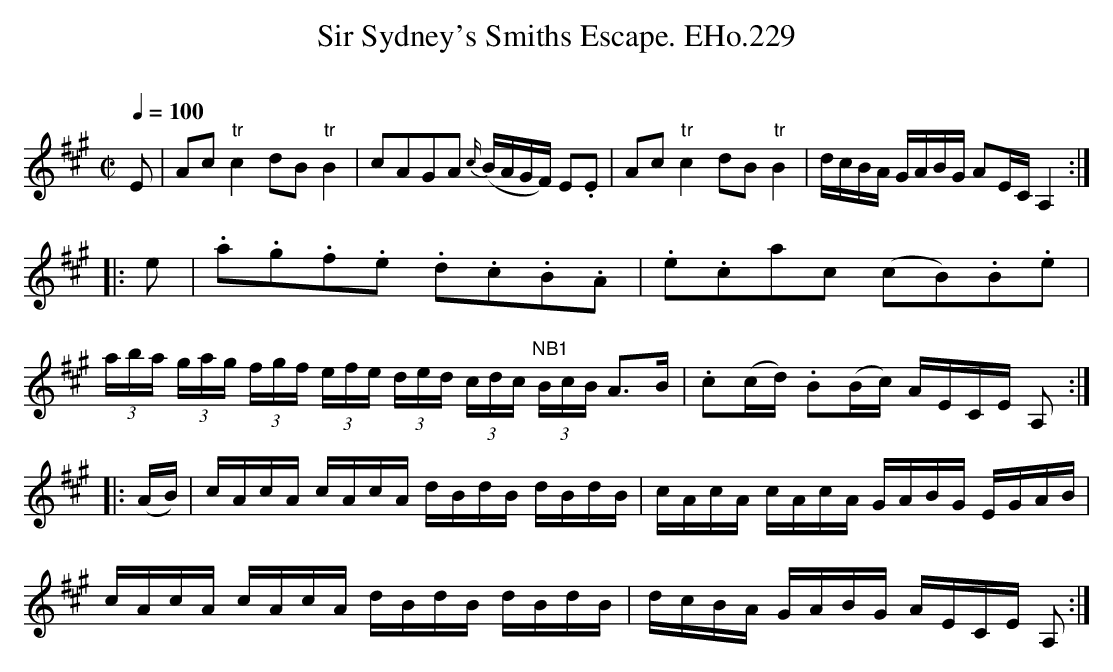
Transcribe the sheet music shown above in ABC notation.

X:1
T:Sir Sydney's Smiths Escape. EHo.229
M:C|
L:1/8
Q:1/4=100
O:
K:A
E | Ac "tr"c2 dB"tr"B2 | cAGA {c/}(B/A/G/F/) E.E | Ac "tr"c2 dB "tr"B2 |\
d/c/B/A/ G/A/B/G/ AE/C/ A,2 :|
|: e | .a.g.f.e .d.c.B.A | .e.cac (cB).B.e |
(3a/b/a/ (3g/a/g/ (3f/g/f/ (3e/f/e/ (3d/e/d/ (3c/d/c/ "NB1"(3B/c/B/ A>B | .c(c/d/) .B(B/c/) A/E/C/E/ A, :|
|: (A/B/) | c/A/c/A/ c/A/c/A/ d/B/d/B/ d/B/d/B/ | c/A/c/A/ c/A/c/A/ G/A/B/G/ E/G/A/B/ |
c/A/c/A/ c/A/c/A/ d/B/d/B/ d/B/d/B/ | d/c/B/A/ G/A/B/G/ A/E/C/E/ A, :|
